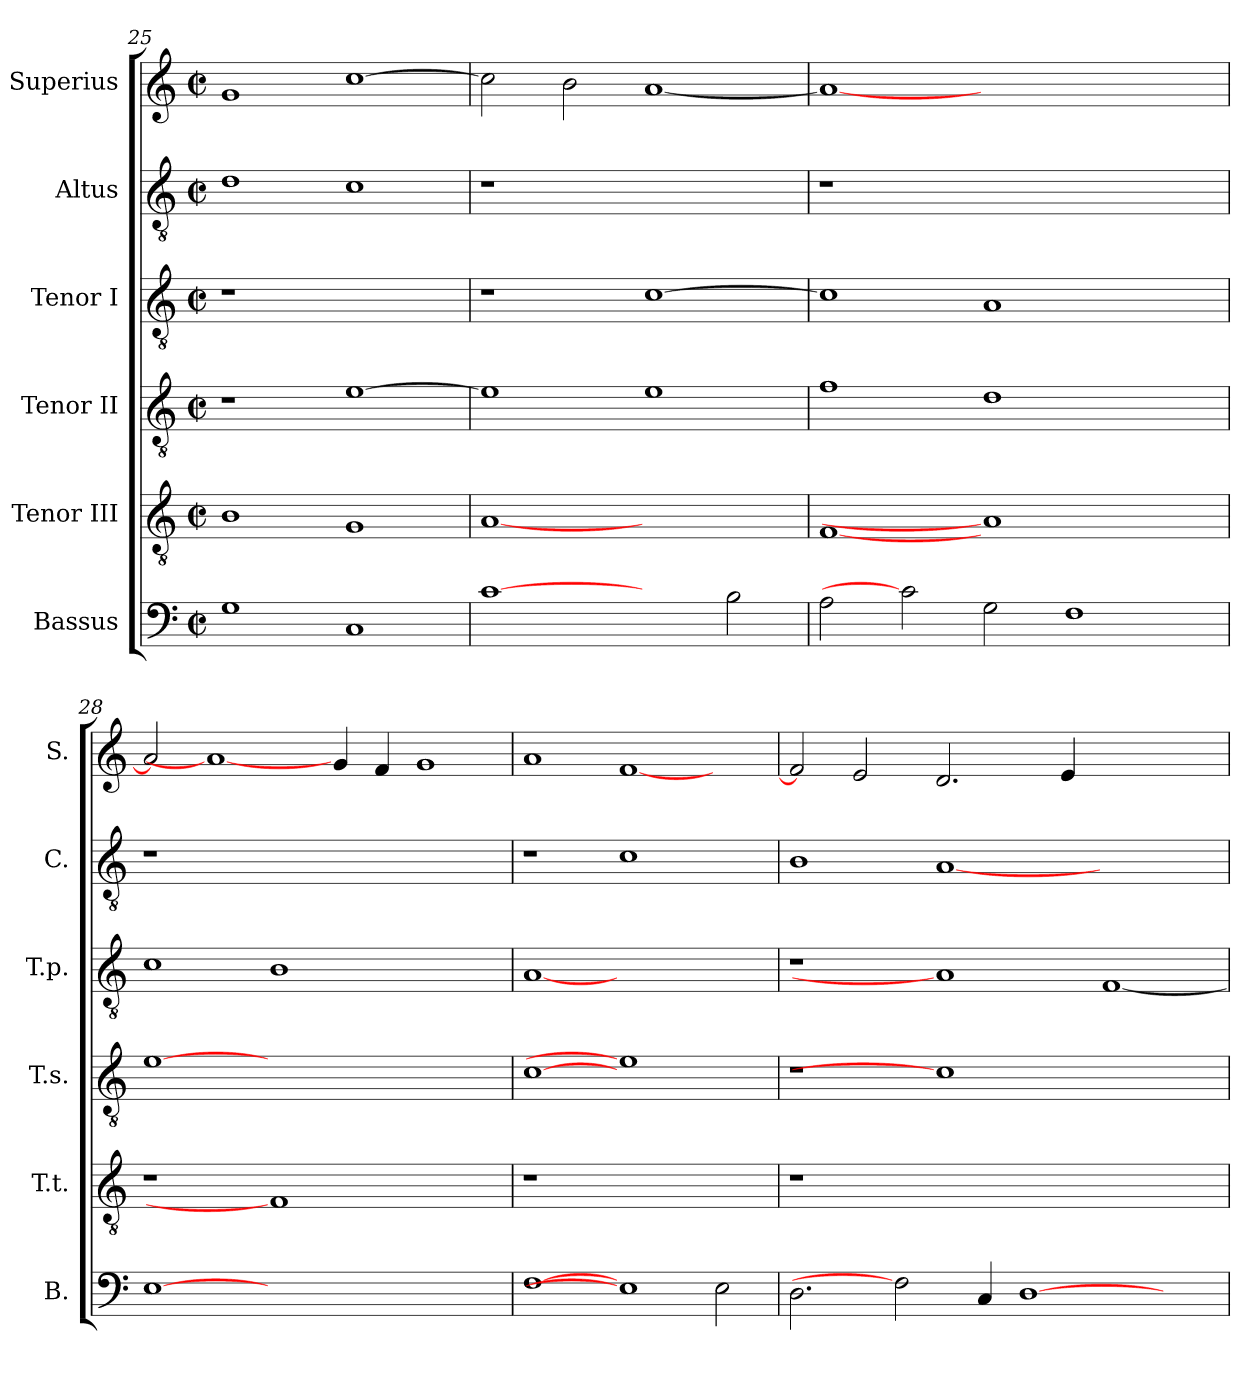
**kern	**kern	**kern	**kern	**kern	**kern
*part6	*part5	*part4	*part3	*part2	*part1
*staff6	*staff5	*staff4	*staff3	*staff2	*staff1
*I"Bassus	*I"Tenor III	*I"Tenor II	*I"Tenor I	*I"Altus	*I"Superius
*I'B.	*I'T.t.	*I'T.s.	*I'T.p.	*I'C.	*I'S.
*clefF4	*clefGv2	*clefGv2	*clefGv2	*clefGv2	*clefG2
*	*ITrd7c12	*ITrd7c12	*ITrd7c12	*ITrd7c12	*
*k[]	*k[]	*k[]	*k[]	*k[]	*k[]
*C:	*C:	*C:	*C:	*C:	*C:
*M2/2	*M2/2	*M2/2	*M2/2	*M2/2	*M2/2
*met(c|)	*met(c|)	*met(c|)	*met(c|)	*met(c|)	*met(c|)
=25	=25	=25	=25	=25	=25
!	!	!	!LO:N:vis=1	!	!
1Gi	1BBi	1r	1r	1Di	1gi
1Ci	1GGi	[>1Ei	1ryy	1Ci	[>1cci
=26	=26	=26	=26	=26	=26
!	!	!	!	!LO:N:vis=1	!
[1ci	[1AAi	1Ei]	1r	1r	2cci\]
.	.	.	.	.	2bi\
2ryy	1ryy	1Ei	[>1Ci	1ryy	[<1ai
2Bi\	.	.	.	.	.
!!LO:LB:g=z
=27	=27	=27	=27	=27	=27
!	!	!	!	!LO:N:vis=1	!
2Ai\	[1FFi	1Fi	1Ci]	1r	1ai_<
2ci]	.	.	.	.	.
2Gi\	1AAi]	1Di	1AAi	1.ryy	1.ryy
1Fi	.	.	.	.	.
.	2ryy	2ryy	2ryy	.	.
=28	=28	=28	=28	=28	=28
!	!LO:N:vis=1	!	!	!LO:N:vis=1	!
[1Ei	1r	[1Ei	1Ci	1r	2ai/]
.	.	.	.	.	1ai_
0ryy	1FFi]	0ryy	1BBi	0ryy	.
.	.	.	.	.	4gi/
.	.	.	.	.	4fi/
.	1ryy	.	1ryy	.	1gi
=29	=29	=29	=29	=29	=29
!	!LO:N:vis=1	!	!	!	!
[1Fi	1r	[1Ci	[1AAi	1r	1ai
1Ei]	1.ryy	1Ei]	1.ryy	1Ci	[<1fi
2Ei\	.	2ryy	.	2ryy	2ryy
=30	=30	=30	=30	=30	=30
!	!LO:N:vis=1	!LO:N:vis=1	!	!	!
2.Di\	1r	1r	1r	1BBi	2fi/]
.	.	.	.	.	2ei/
2Fi]	.	.	.	.	.
.	0ryy	1Ci]	1AAi]	[<1AAi	2.di/
4Ci/	.	.	.	.	.
[>1Di	.	.	.	.	.
.	.	.	.	.	4ei/
.	.	1ryy	[<1FFi	1ryy	1ryy
2ryy	.	.	.	.	.
=	=	=	=	=	=
*-	*-	*-	*-	*-	*-
